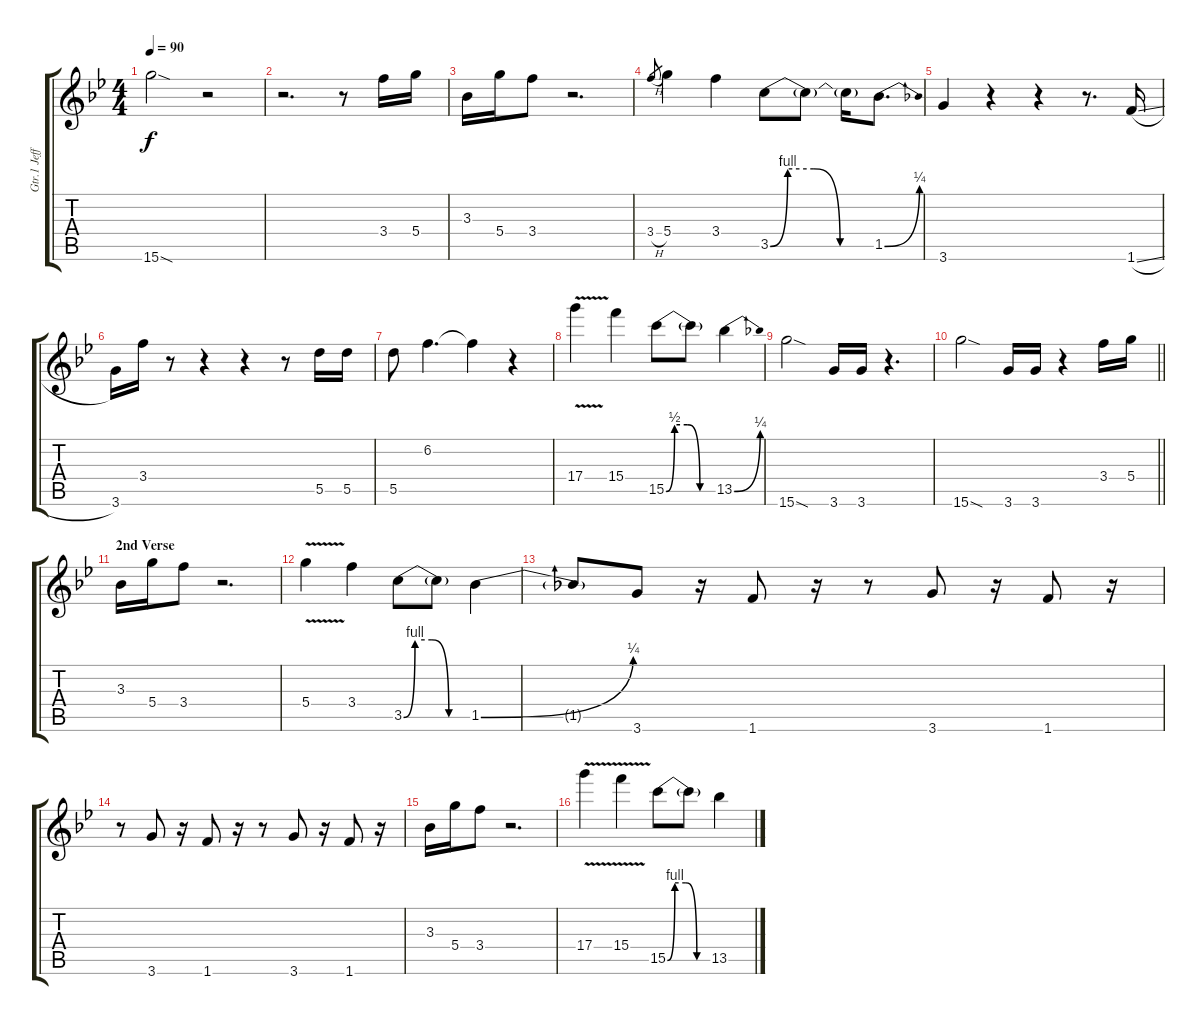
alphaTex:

\track ("Gtr.1 Jeff Beck (Distortion Gtr.)" "Gtr.1 Jeff") {instrument distortionguitar}
\staff {score tabs}
\tuning (E4 B3 G3 D4 A3 E3) {hide}
\ts (4 4)
\tempo 90
\clef g2
\ks bb
15.6{sod}.2{dy f} r.2 |
r.2{d} r.8 3.4.16 5.4.16 |
3.3.16 5.4.16 3.4.8 r.2{d} |
3.4{h}.8{gr} 5.4.4 3.4.4 3.5{be (custom 0 0 10 4 25 4 40 0 60 0)}.8 3.5{t}.8 3.5{t}.16 1.5{be (bend 0 0 60 1)}.8{d} |
3.6.4 r.4 r.4 r.8{d} 1.6{sl}.16 |
3.6.16 3.4.16 r.8 r.4 r.4 r.8 5.5.16 5.5.16 |
5.5.8 6.2.4{d} 6.2{t}.4 r.4 |
17.4{v}.4 15.4.4 15.5{be (custom 0 0 10 2 25 2 40 0 60 0)}.8 15.5{t}.8 13.5{be (bend 0 0 60 1)}.4 |
15.6{sod}.2 3.6.16 3.6.16 r.4{d} |
\barLineRight lightlight
15.6{sod}.2 3.6.16 3.6.16 r.4 3.4.16 5.4.16 |
\section ("" "2nd Verse")
3.3.16 5.4.16 3.4.8 r.2{d} |
5.4{v}.4 3.4.4 3.5{be (custom 0 0 10 4 25 4 40 0 60 0)}.8 3.5{t}.8 1.5{be (bend 0 0 60 1)}.4 |
1.5{t}.8 3.6.8 r.16 1.6.8 r.16 r.8 3.6.8 r.16 1.6.8 r.16 |
r.8 3.6.8 r.16 1.6.8 r.16 r.8 3.6.8 r.16 1.6.8 r.16 |
3.3.16 5.4.16 3.4.8 r.2{d} |
17.4{v}.4 15.4{v}.4 15.5{be (custom 0 0 10 4 25 4 40 0 60 0)}.8 15.5{t}.8 13.5.4
